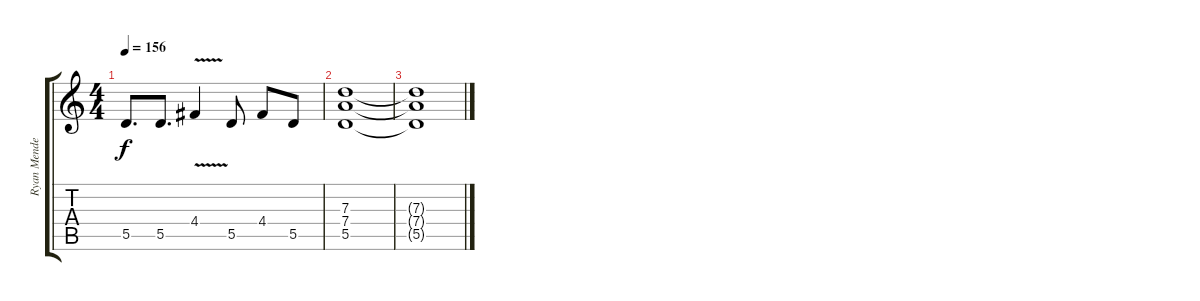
\track ("Ryan Mendez" "Ryan Mende") {instrument overdrivenguitar}
\staff {score tabs}
\tuning (E4 B3 G3 D3 A2 D2) {hide}
\ts (4 4)
\tempo 156
\clef g2
\ks c
5.5.8{d dy f} 5.5.8{d} 4.4{v}.4 5.5.8 4.4.8 5.5.8 |
(7.3 7.4 5.5).1 |
(7.3{t} 7.4{t} 5.5{t}).1
